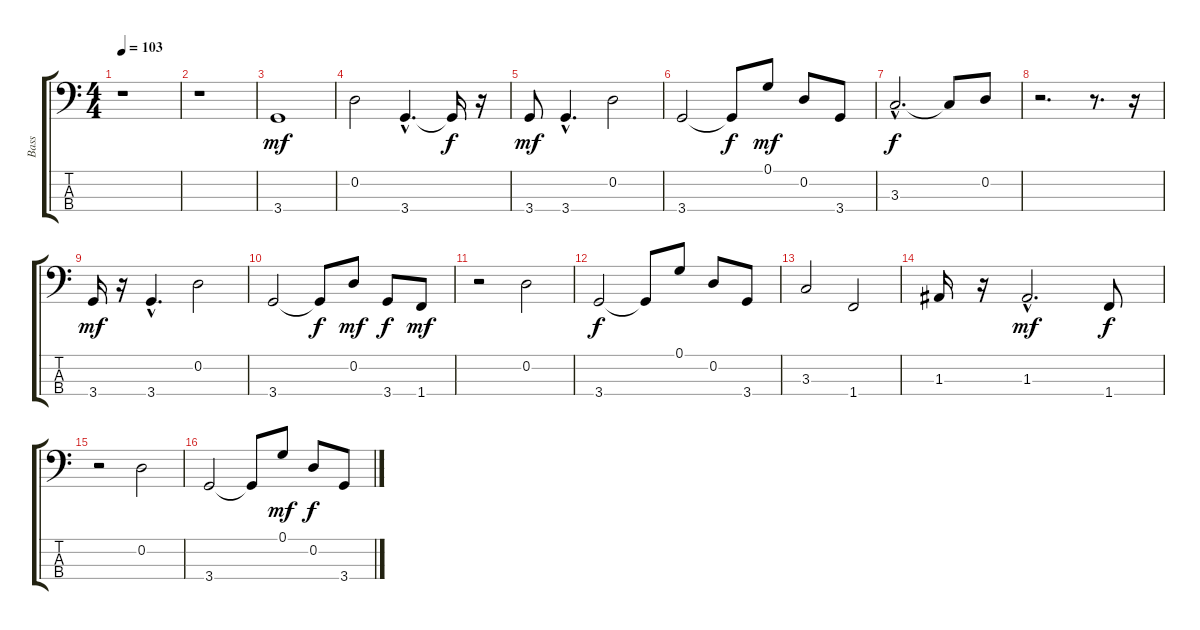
\track ("Bass" "Bass") {instrument electricbassfinger}
\staff {score tabs}
\tuning (G2 D2 A1 E1) {hide}
\ts (4 4)
\tempo 103
\clef f4
\ks c
r.1{dy f} |
r.1 |
3.4.1{dy mf} |
0.2.2 3.4{hac}.4{d} 3.4{t}.16{dy f} r.16 |
3.4.8{dy mf} 3.4{hac}.4{d} 0.2.2 |
3.4.2 3.4{t}.8{dy f} 0.1.8{dy mf} 0.2.8 3.4.8 |
3.3{hac}.2{d dy f} 3.3{t}.8 0.2.8 |
r.2{d} r.8{d} r.16 |
3.4.16{dy mf} r.16 3.4{hac}.4{d} 0.2.2 |
3.4.2 3.4{t}.8{dy f} 0.2.8{dy mf} 3.4.8{dy f} 1.4.8{dy mf} |
r.2 0.2.2 |
3.4.2{dy f} 3.4{t}.8 0.1.8 0.2.8 3.4.8 |
3.3.2 1.4.2 |
1.3.16 r.16 1.3{hac}.2{d dy mf} 1.4.8{dy f} |
r.2 0.2.2 |
3.4.2 3.4{t}.8 0.1.8{dy mf} 0.2.8{dy f} 3.4.8
